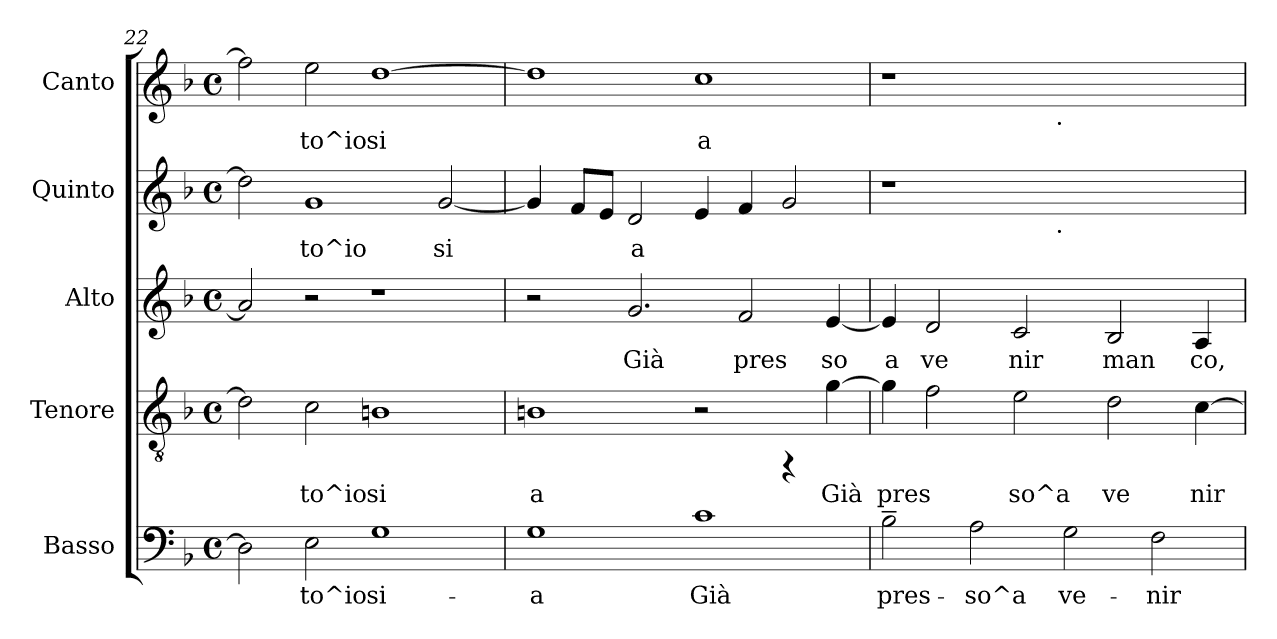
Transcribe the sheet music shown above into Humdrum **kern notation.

**kern	**text	**kern	**text	**kern	**text	**kern	**text	**kern	**text
*part5	*part5	*part4	*part4	*part3	*part3	*part2	*part2	*part1	*part1
*staff5	*staff5	*staff4	*staff4	*staff3	*staff3	*staff2	*staff2	*staff1	*staff1
*I"Basso	*	*I"Tenore	*	*I"Alto	*	*I"Quinto	*	*I"Canto	*
*clefF4	*	*clefGv2	*	*clefG2	*	*clefG2	*	*clefG2	*
*k[b-]	*	*k[b-]	*	*k[b-]	*	*k[b-]	*	*k[b-]	*
*F:	*	*F:	*	*F:	*	*F:	*	*F:	*
*M4/4	*	*M4/4	*	*M4/4	*	*M4/4	*	*M4/4	*
*met(c)	*	*met(c)	*	*met(c)	*	*met(c)	*	*met(c)	*
=22	=22	=22	=22	=22	=22	=22	=22	=22	=22
!	!LO:LY:b:cj	!	!LO:LY:b:cj	!	!LO:LY:b:cj	!	!LO:LY:b:cj	!	!LO:LY:b:cj
2D\]	--	2d\]	.	2a/]	.	2dd\]	.	2ff\]	.
!	!LO:LY:b:cj	!	!LO:LY:b:cj	!	!	!	!LO:LY:b:cj	!	!LO:LY:b:cj
2E\	-to^io	2c\	to^io	2r	.	1g	to^io	2ee\	to^io
!	!LO:LY:b:cj	!	!LO:LY:b:cj	!	!	!	!	!	!LO:LY:b:cj
1G	si-	1Bn	si	1r	.	.	.	[<1dd	si
!	!	!	!	!	!	!	!LO:LY:b:cj	!	!
.	.	.	.	.	.	[<2g/	si	.	.
!!LO:LB:g=z
=23	=23	=23	=23	=23	=23	=23	=23	=23	=23
!	!LO:LY:b:cj	!	!LO:LY:b:cj	!	!	!	!LO:LY:b:cj	!	!LO:LY:b:cj
1G	-a	1Bn	a	2r	.	4g/]	.	1dd]	.
!	!	!	!	!	!	!	!LO:LY:b:cj	!	!
.	.	.	.	.	.	8f/L	.	.	.
!	!	!	!	!	!	!	!LO:LY:b:cj	!	!
.	.	.	.	.	.	8e/J	.	.	.
!	!	!	!	!	!LO:LY:b:cj	!	!LO:LY:b:cj	!	!
.	.	.	.	2.g/	Già	2d/	a	.	.
!	!LO:LY:b:cj	!	!	!	!	!	!LO:LY:b:cj	!	!LO:LY:b:cj
1c	Già	2r	.	.	.	4e/	.	1cc	a
!	!	!	!	!	!LO:LY:b:cj	!	!LO:LY:b:cj	!	!
.	.	.	.	2f/	pres	4f/	.	.	.
!	!	!	!	!	!	!	!LO:LY:b:cj	!	!
.	.	4rFF	.	.	.	2g/	.	.	.
!	!	!	!LO:LY:b:cj	!	!LO:LY:b:cj	!	!	!	!
.	.	[>4g\	Già	[<4e/	so	.	.	.	.
=24	=24	=24	=24	=24	=24	=24	=24	=24	=24
!	!LO:LY:b:cj	!	!LO:LY:b:cj	!	!LO:LY:b:cj	!	!	!	!
*	*	*	*	*	*	*^	*	*^	*
2B-~>\	pres-	4g\]	pres	4e/]	a	1r	2ryy	.	1r	2ryy	.
!	!	!	!LO:LY:b:cj	!	!LO:LY:b:cj	!	!	!	!	!	!
.	.	2f\	.	2d/	ve	.	.	.	.	.	.
!	!LO:LY:b:cj	!	!	!	!	!	!	!	!	!	!
2A\	-so^a	.	.	.	.	.	4ryy	.	.	4ryy	.
!	!	!	!LO:LY:b:cj	!	!LO:LY:b:cj	!	!	!	!	!	!
.	.	2e\	so^a	2c/	nir	.	8...ryy	.	.	8...ryy	.
!	!	!	!	!	!	!	!	!	!	!LO:TX:b:t=.	!
!	!	!	!	!	!	!	!LO:TX:b:t=.	!	!	!	!
.	.	.	.	.	.	.	1ryy	.	.	1ryy	.
!	!LO:LY:b:cj	!	!	!	!	!	!	!	!	!	!
2G\	ve-	.	.	.	.	1ryy	.	.	1ryy	.	.
!	!	!	!LO:LY:b:cj	!	!LO:LY:b:cj	!	!	!	!	!	!
.	.	2d\	ve	2B-/	man	.	.	.	.	.	.
!	!LO:LY:b:cj	!	!	!	!	!	!	!	!	!	!
2F\	-nir	.	.	.	.	.	.	.	.	.	.
!	!	!	!LO:LY:b:cj	!	!LO:LY:b:cj	!	!	!	!	!	!
.	.	[>4c\	nir	4A/	co,	.	.	.	.	.	.
.	.	.	.	.	.	.	64ryy	.	.	64ryy	.
*	*	*	*	*	*	*v	*v	*	*	*	*
*	*	*	*	*	*	*	*	*v	*v	*
=	=	=	=	=	=	=	=	=	=
*-	*-	*-	*-	*-	*-	*-	*-	*-	*-
